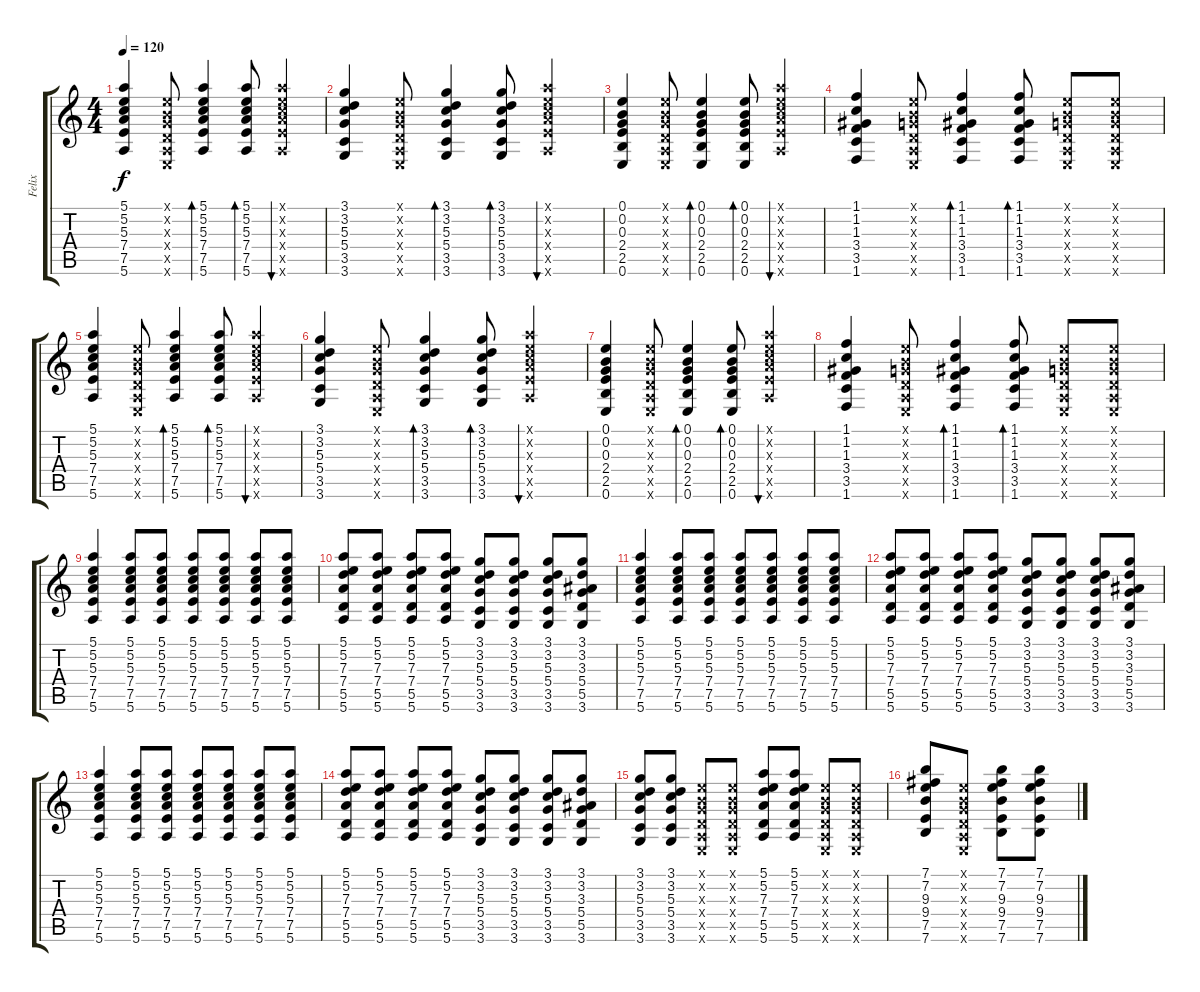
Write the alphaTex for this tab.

\track ("Felix " "Felix ") {instrument acousticguitarnylon}
\staff {score tabs}
\tuning (E4 B3 G3 D3 A2 E2) {hide}
\ts (4 4)
\tempo 120
\clef g2
\ks c
(5.1 5.2 5.3 7.4 7.5 5.6).4{dy f} (0.1{x} 0.2{x} 0.3{x} 0.4{x} 0.5{x} 0.6{x}).8 (5.1 5.2 5.3 7.4 7.5 5.6).4{bd 60} (5.1 5.2 5.3 7.4 7.5 5.6).8{bd 60} (5.1{x} 5.2{x} 5.3{x} 7.4{x} 7.5{x} 5.6{x}).4{bu 60} |
(3.1 3.2 5.3 5.4 3.5 3.6).4 (0.1{x} 0.2{x} 0.3{x} 0.4{x} 0.5{x} 0.6{x}).8 (3.1 3.2 5.3 5.4 3.5 3.6).4{bd 60} (3.1 3.2 5.3 5.4 3.5 3.6).8{bd 60} (5.1{x} 5.2{x} 5.3{x} 7.4{x} 7.5{x} 5.6{x}).4{bu 60} |
(0.1 0.2 0.3 2.4 2.5 0.6).4 (0.1{x} 0.2{x} 0.3{x} 0.4{x} 0.5{x} 0.6{x}).8 (0.1 0.2 0.3 2.4 2.5 0.6).4{bd 60} (0.1 0.2 0.3 2.4 2.5 0.6).8{bd 60} (5.1{x} 5.2{x} 5.3{x} 7.4{x} 7.5{x} 5.6{x}).4{bu 60} |
(1.1 1.2 1.3 3.4 3.5 1.6).4 (0.1{x} 0.2{x} 0.3{x} 0.4{x} 0.5{x} 0.6{x}).8 (1.1 1.2 1.3 3.4 3.5 1.6).4{bd 60} (1.1 1.2 1.3 3.4 3.5 1.6).8{bd 60} (0.1{x} 0.2{x} 0.3{x} 0.4{x} 0.5{x} 0.6{x}).8 (0.1{x} 0.2{x} 0.3{x} 0.4{x} 0.5{x} 0.6{x}).8 |
(5.1 5.2 5.3 7.4 7.5 5.6).4 (0.1{x} 0.2{x} 0.3{x} 0.4{x} 0.5{x} 0.6{x}).8 (5.1 5.2 5.3 7.4 7.5 5.6).4{bd 60} (5.1 5.2 5.3 7.4 7.5 5.6).8{bd 60} (5.1{x} 5.2{x} 5.3{x} 7.4{x} 7.5{x} 5.6{x}).4{bu 60} |
(3.1 3.2 5.3 5.4 3.5 3.6).4 (0.1{x} 0.2{x} 0.3{x} 0.4{x} 0.5{x} 0.6{x}).8 (3.1 3.2 5.3 5.4 3.5 3.6).4{bd 60} (3.1 3.2 5.3 5.4 3.5 3.6).8{bd 60} (5.1{x} 5.2{x} 5.3{x} 7.4{x} 7.5{x} 5.6{x}).4{bu 60} |
(0.1 0.2 0.3 2.4 2.5 0.6).4 (0.1{x} 0.2{x} 0.3{x} 0.4{x} 0.5{x} 0.6{x}).8 (0.1 0.2 0.3 2.4 2.5 0.6).4{bd 60} (0.1 0.2 0.3 2.4 2.5 0.6).8{bd 60} (5.1{x} 5.2{x} 5.3{x} 7.4{x} 7.5{x} 5.6{x}).4{bu 60} |
(1.1 1.2 1.3 3.4 3.5 1.6).4 (0.1{x} 0.2{x} 0.3{x} 0.4{x} 0.5{x} 0.6{x}).8 (1.1 1.2 1.3 3.4 3.5 1.6).4{bd 60} (1.1 1.2 1.3 3.4 3.5 1.6).8{bd 60} (0.1{x} 0.2{x} 0.3{x} 0.4{x} 0.5{x} 0.6{x}).8 (0.1{x} 0.2{x} 0.3{x} 0.4{x} 0.5{x} 0.6{x}).8 |
(5.1 5.2 5.3 7.4 7.5 5.6).4 (5.1 5.2 5.3 7.4 7.5 5.6).8 (5.1 5.2 5.3 7.4 7.5 5.6).8 (5.1 5.2 5.3 7.4 7.5 5.6).8 (5.1 5.2 5.3 7.4 7.5 5.6).8 (5.1 5.2 5.3 7.4 7.5 5.6).8 (5.1 5.2 5.3 7.4 7.5 5.6).8 |
(5.1 5.2 7.3 7.4 5.5 5.6).8 (5.1 5.2 7.3 7.4 5.5 5.6).8 (5.1 5.2 7.3 7.4 5.5 5.6).8 (5.1 5.2 7.3 7.4 5.5 5.6).8 (3.1 3.2 5.3 5.4 3.5 3.6).8 (3.1 3.2 5.3 5.4 3.5 3.6).8 (3.1 3.2 5.3 5.4 3.5 3.6).8 (3.1 3.2 3.3 5.4 5.5 3.6).8 |
(5.1 5.2 5.3 7.4 7.5 5.6).4 (5.1 5.2 5.3 7.4 7.5 5.6).8 (5.1 5.2 5.3 7.4 7.5 5.6).8 (5.1 5.2 5.3 7.4 7.5 5.6).8 (5.1 5.2 5.3 7.4 7.5 5.6).8 (5.1 5.2 5.3 7.4 7.5 5.6).8 (5.1 5.2 5.3 7.4 7.5 5.6).8 |
(5.1 5.2 7.3 7.4 5.5 5.6).8 (5.1 5.2 7.3 7.4 5.5 5.6).8 (5.1 5.2 7.3 7.4 5.5 5.6).8 (5.1 5.2 7.3 7.4 5.5 5.6).8 (3.1 3.2 5.3 5.4 3.5 3.6).8 (3.1 3.2 5.3 5.4 3.5 3.6).8 (3.1 3.2 5.3 5.4 3.5 3.6).8 (3.1 3.2 3.3 5.4 5.5 3.6).8 |
(5.1 5.2 5.3 7.4 7.5 5.6).4 (5.1 5.2 5.3 7.4 7.5 5.6).8 (5.1 5.2 5.3 7.4 7.5 5.6).8 (5.1 5.2 5.3 7.4 7.5 5.6).8 (5.1 5.2 5.3 7.4 7.5 5.6).8 (5.1 5.2 5.3 7.4 7.5 5.6).8 (5.1 5.2 5.3 7.4 7.5 5.6).8 |
(5.1 5.2 7.3 7.4 5.5 5.6).8 (5.1 5.2 7.3 7.4 5.5 5.6).8 (5.1 5.2 7.3 7.4 5.5 5.6).8 (5.1 5.2 7.3 7.4 5.5 5.6).8 (3.1 3.2 5.3 5.4 3.5 3.6).8 (3.1 3.2 5.3 5.4 3.5 3.6).8 (3.1 3.2 5.3 5.4 3.5 3.6).8 (3.1 3.2 3.3 5.4 5.5 3.6).8 |
(3.1 3.2 5.3 5.4 3.5 3.6).8 (3.1 3.2 5.3 5.4 3.5 3.6).8 (0.1{x} 0.2{x} 0.3{x} 0.4{x} 0.5{x} 0.6{x}).8 (0.1{x} 0.2{x} 0.3{x} 0.4{x} 0.5{x} 0.6{x}).8 (5.1 5.2 7.3 7.4 5.5 5.6).8 (5.1 5.2 7.3 7.4 5.5 5.6).8 (0.1{x} 0.2{x} 0.3{x} 0.4{x} 0.5{x} 0.6{x}).8 (0.1{x} 0.2{x} 0.3{x} 0.4{x} 0.5{x} 0.6{x}).8 |
(7.1 7.2 9.3 9.4 7.5 7.6).8 (0.1{x} 0.2{x} 0.3{x} 0.4{x} 0.5{x} 0.6{x}).8 (7.1 7.2 9.3 9.4 7.5 7.6).8 (7.1 7.2 9.3 9.4 7.5 7.6).8
